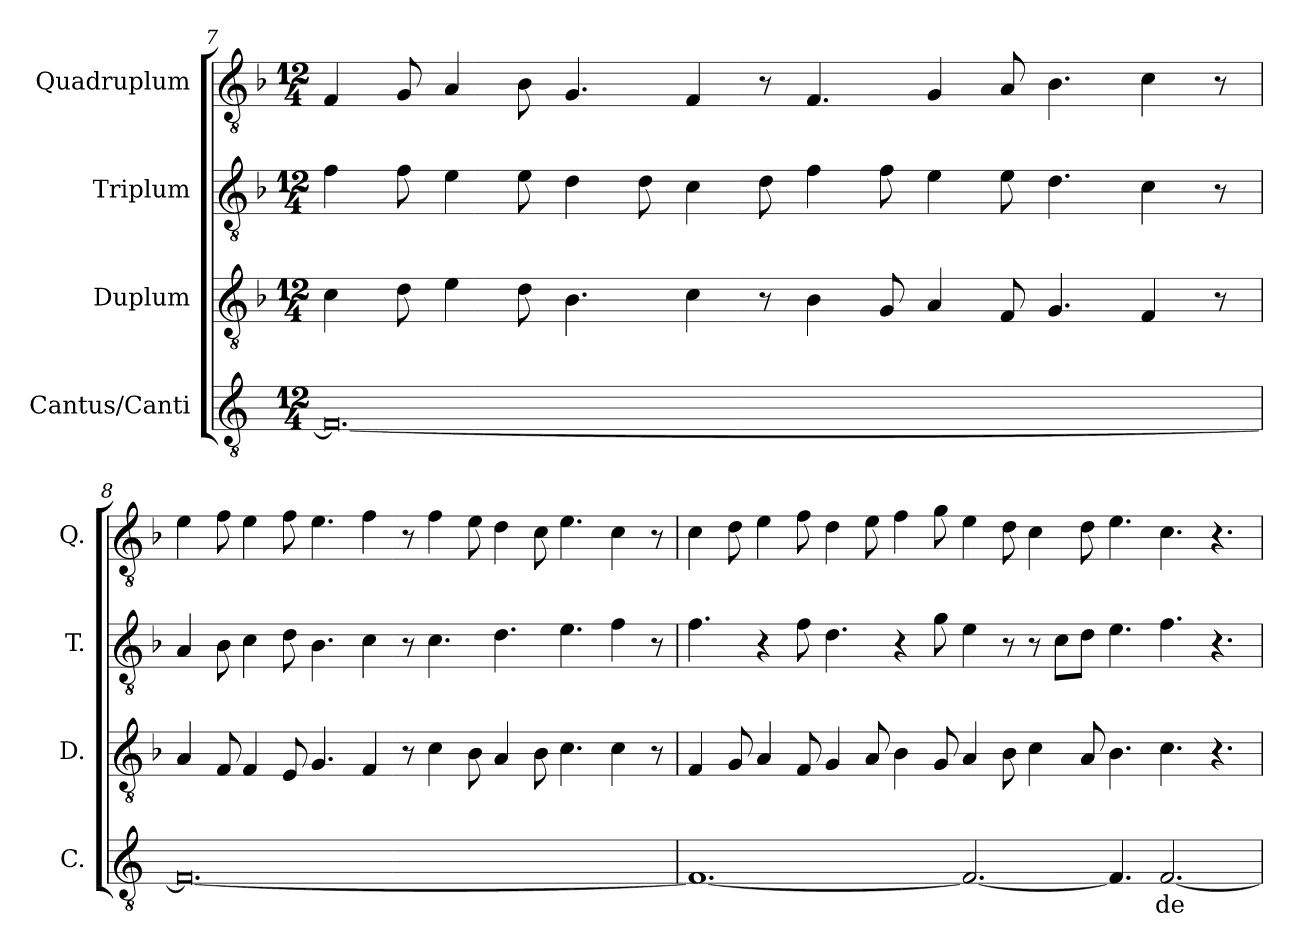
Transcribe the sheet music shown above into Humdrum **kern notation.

**kern	**text	**kern	**kern	**kern
*part4	*part4	*part3	*part2	*part1
*staff4	*staff4	*staff3	*staff2	*staff1
*I"Cantus/Canti	*	*I"Duplum	*I"Triplum	*I"Quadruplum
*I'C.	*	*I'D.	*I'T.	*I'Q.
*clefGv2	*	*clefGv2	*clefGv2	*clefGv2
*k[]	*	*k[b-]	*k[b-]	*k[b-]
*M12/4	*	*M12/4	*M12/4	*M12/4
=7	=7	=7	=7	=7
0.F_	.	4c\	4f\	4F/
.	.	8d\	8f\	8G/
.	.	4e\	4e\	4A/
.	.	8d\	8e\	8B-\
.	.	4.B-\	4d\	4.G/
.	.	.	8d\	.
.	.	4c\	4c\	4F/
.	.	8r	8d\	8r
.	.	4B-\	4f\	4.F/
.	.	8G/	8f\	.
.	.	4A/	4e\	4G/
.	.	8F/	8e\	8A/
.	.	4.G/	4.d\	4.B-\
.	.	4F/	4c\	4c\
.	.	8r	8r	8r
!!LO:LB:g=z
=8	=8	=8	=8	=8
0.F_	.	4A/	4A/	4e\
.	.	8F/	8B-\	8f\
.	.	4F/	4c\	4e\
.	.	8E/	8d\	8f\
.	.	4.G/	4.B-\	4.e\
.	.	4F/	4c\	4f\
.	.	8r	8r	8r
.	.	4c\	4.c\	4f\
.	.	8B-\	.	8e\
.	.	4A/	4.d\	4d\
.	.	8B-\	.	8c\
.	.	4.c\	4.e\	4.e\
.	.	4c\	4f\	4c\
.	.	8r	8r	8r
=9	=9	=9	=9	=9
1.F_	.	4F/	4.f\	4c\
.	.	8G/	.	8d\
.	.	4A/	4r	4e\
.	.	8F/	8f\	8f\
.	.	4G/	4.d\	4d\
.	.	8A/	.	8e\
.	.	4B-\	4r	4f\
.	.	8G/	8g\	8g\
2.F/_	.	4A/	4e\	4e\
.	.	8B-\	8r	8d\
.	.	4c\	8r	4c\
.	.	.	8c\L	.
.	.	8A/	8d\J	8d\
4.F/]	.	4.B-\	4.e\	4.e\
[2.F/	-de-	4.c\	4.f\	4.c\
.	.	4.r	4.r	4.r
=	=	=	=	=
*-	*-	*-	*-	*-
